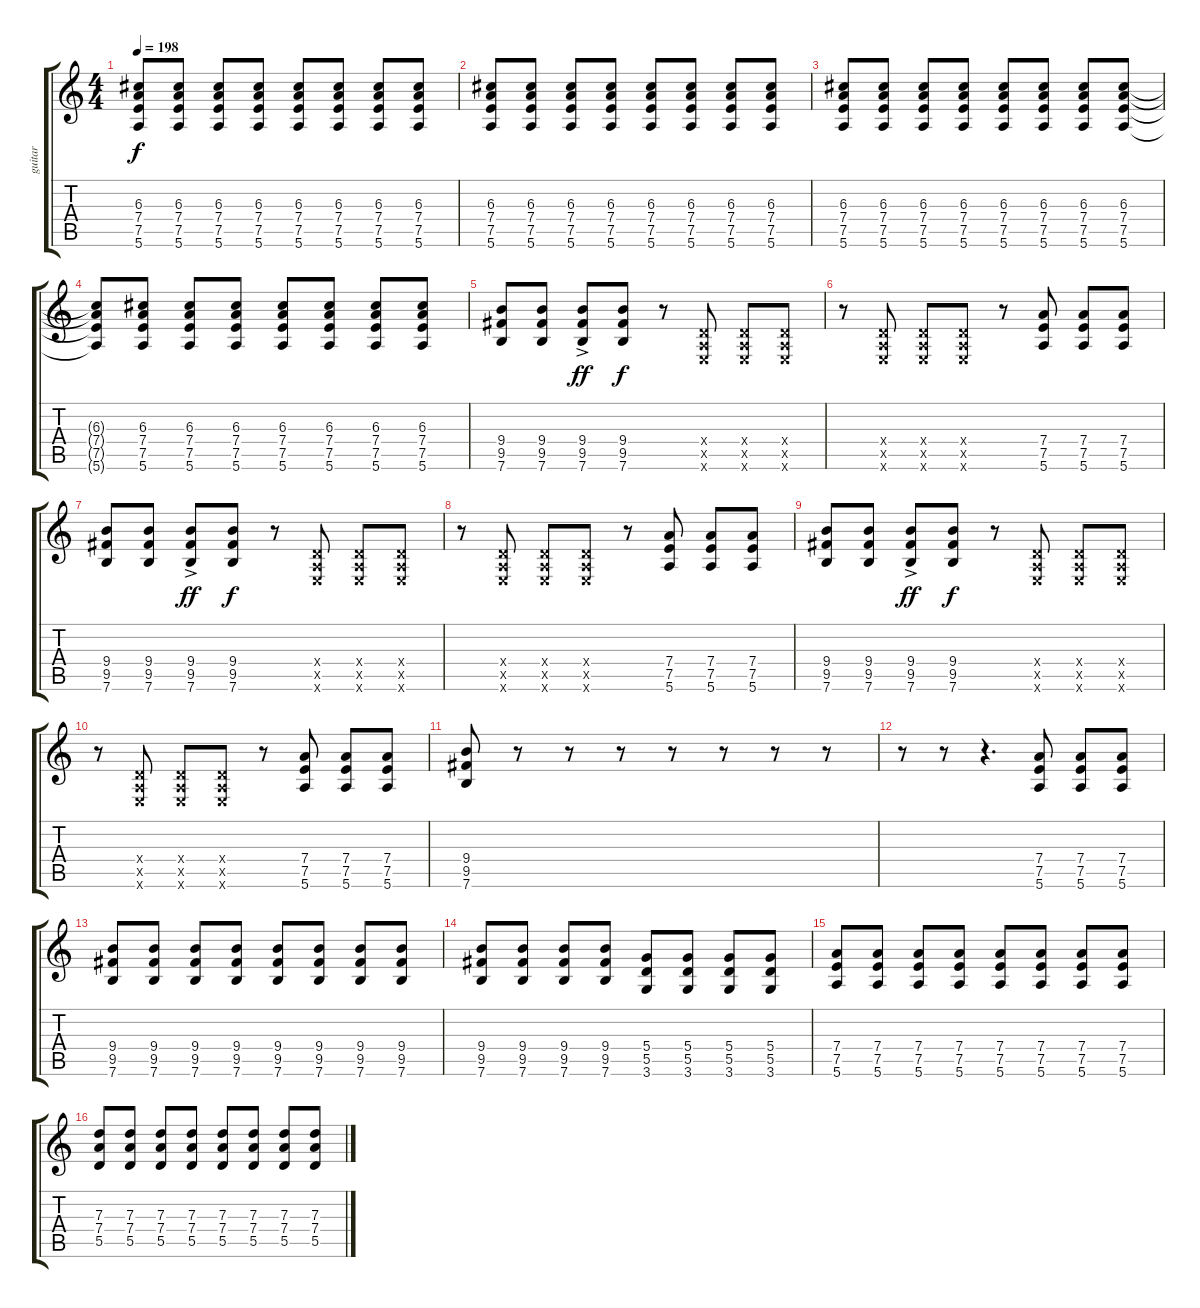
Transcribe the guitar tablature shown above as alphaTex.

\track ("guitar" "guitar") {instrument distortionguitar}
\staff {score tabs}
\tuning (E4 B3 G3 D3 A2 E2) {hide}
\ts (4 4)
\tempo 198
\clef g2
\ks c
(6.3 7.4 7.5 5.6).8{dy f} (6.3 7.4 7.5 5.6).8 (6.3 7.4 7.5 5.6).8 (6.3 7.4 7.5 5.6).8 (6.3 7.4 7.5 5.6).8 (6.3 7.4 7.5 5.6).8 (6.3 7.4 7.5 5.6).8 (6.3 7.4 7.5 5.6).8 |
(6.3 7.4 7.5 5.6).8 (6.3 7.4 7.5 5.6).8 (6.3 7.4 7.5 5.6).8 (6.3 7.4 7.5 5.6).8 (6.3 7.4 7.5 5.6).8 (6.3 7.4 7.5 5.6).8 (6.3 7.4 7.5 5.6).8 (6.3 7.4 7.5 5.6).8 |
(6.3 7.4 7.5 5.6).8 (6.3 7.4 7.5 5.6).8 (6.3 7.4 7.5 5.6).8 (6.3 7.4 7.5 5.6).8 (6.3 7.4 7.5 5.6).8 (6.3 7.4 7.5 5.6).8 (6.3 7.4 7.5 5.6).8 (6.3 7.4 7.5 5.6).8 |
(6.3{t} 7.4{t} 7.5{t} 5.6{t}).8 (6.3 7.4 7.5 5.6).8 (6.3 7.4 7.5 5.6).8 (6.3 7.4 7.5 5.6).8 (6.3 7.4 7.5 5.6).8 (6.3 7.4 7.5 5.6).8 (6.3 7.4 7.5 5.6).8 (6.3 7.4 7.5 5.6).8 |
(9.4 9.5 7.6).8 (9.4 9.5 7.6).8 (9.4{ac} 9.5{ac} 7.6{ac}).8{dy ff} (9.4 9.5 7.6).8{dy f} r.8 (0.4{x} 0.5{x} 0.6{x}).8 (0.4{x} 0.5{x} 0.6{x}).8 (0.4{x} 0.5{x} 0.6{x}).8 |
r.8 (0.4{x} 0.5{x} 0.6{x}).8 (0.4{x} 0.5{x} 0.6{x}).8 (0.4{x} 0.5{x} 0.6{x}).8 r.8 (7.4 7.5 5.6).8 (7.4 7.5 5.6).8 (7.4 7.5 5.6).8 |
(9.4 9.5 7.6).8 (9.4 9.5 7.6).8 (9.4{ac} 9.5{ac} 7.6{ac}).8{dy ff} (9.4 9.5 7.6).8{dy f} r.8 (0.4{x} 0.5{x} 0.6{x}).8 (0.4{x} 0.5{x} 0.6{x}).8 (0.4{x} 0.5{x} 0.6{x}).8 |
r.8 (0.4{x} 0.5{x} 0.6{x}).8 (0.4{x} 0.5{x} 0.6{x}).8 (0.4{x} 0.5{x} 0.6{x}).8 r.8 (7.4 7.5 5.6).8 (7.4 7.5 5.6).8 (7.4 7.5 5.6).8 |
(9.4 9.5 7.6).8 (9.4 9.5 7.6).8 (9.4{ac} 9.5{ac} 7.6{ac}).8{dy ff} (9.4 9.5 7.6).8{dy f} r.8 (0.4{x} 0.5{x} 0.6{x}).8 (0.4{x} 0.5{x} 0.6{x}).8 (0.4{x} 0.5{x} 0.6{x}).8 |
r.8 (0.4{x} 0.5{x} 0.6{x}).8 (0.4{x} 0.5{x} 0.6{x}).8 (0.4{x} 0.5{x} 0.6{x}).8 r.8 (7.4 7.5 5.6).8 (7.4 7.5 5.6).8 (7.4 7.5 5.6).8 |
(9.4 9.5 7.6).8 r.8 r.8 r.8 r.8 r.8 r.8 r.8 |
r.8 r.8 r.4{d} (7.4 7.5 5.6).8 (7.4 7.5 5.6).8 (7.4 7.5 5.6).8 |
(9.4 9.5 7.6).8 (9.4 9.5 7.6).8 (9.4 9.5 7.6).8 (9.4 9.5 7.6).8 (9.4 9.5 7.6).8 (9.4 9.5 7.6).8 (9.4 9.5 7.6).8 (9.4 9.5 7.6).8 |
(9.4 9.5 7.6).8 (9.4 9.5 7.6).8 (9.4 9.5 7.6).8 (9.4 9.5 7.6).8 (5.4 5.5 3.6).8 (5.4 5.5 3.6).8 (5.4 5.5 3.6).8 (5.4 5.5 3.6).8 |
(7.4 7.5 5.6).8 (7.4 7.5 5.6).8 (7.4 7.5 5.6).8 (7.4 7.5 5.6).8 (7.4 7.5 5.6).8 (7.4 7.5 5.6).8 (7.4 7.5 5.6).8 (7.4 7.5 5.6).8 |
(7.3 7.4 5.5).8 (7.3 7.4 5.5).8 (7.3 7.4 5.5).8 (7.3 7.4 5.5).8 (7.3 7.4 5.5).8 (7.3 7.4 5.5).8 (7.3 7.4 5.5).8 (7.3 7.4 5.5).8
